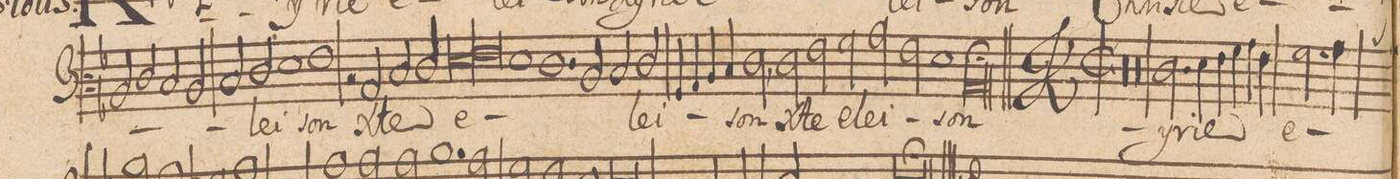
**kern	**text
*I"BASSVS.	*
*clefF3	*
*k[b-]	*
*met(C|)	*
*M2/1	*
2D/	.
2F/	.
2E/	.
2D/	.
=21-	=21-
2E/	.
2F/	.
1G	-lei-
=22-	=22-
1A	-son
2r	.
2C/	X-
=23-	=23-
2E/	-te
2F/	.
*lig	*
1G	e-
=24-	=24-
1A	.
*Xlig	*
1G	.
=25-	=25-
1.F	.
2D/	.
=26-	=26-
2E/	.
2F/	lei-
4BB-/	.
4C/	.
4D/	.
4E/	.
=27-	=27-
2F,\	-son
2F\	X-
2A\	-te
2B-\	e-
=28-	=28-
2c\	-lei-
2A\	.
1G	.
=29-	=29-
0Cl;	-son
=30||	=30||
*M2/1	*
*met(C|)	*
00r	.
=31-	=31-
=32-	=32-
00r	.
=33-	=33-
=34-	=34-
2.F\	Ky-
4G\	.
4A\	-ri-
4B-\	.
4c\	-e
4A\	.
=35-	=35-
2.B-\	e-
4c\	.
*custos:d	*
*-	*-
